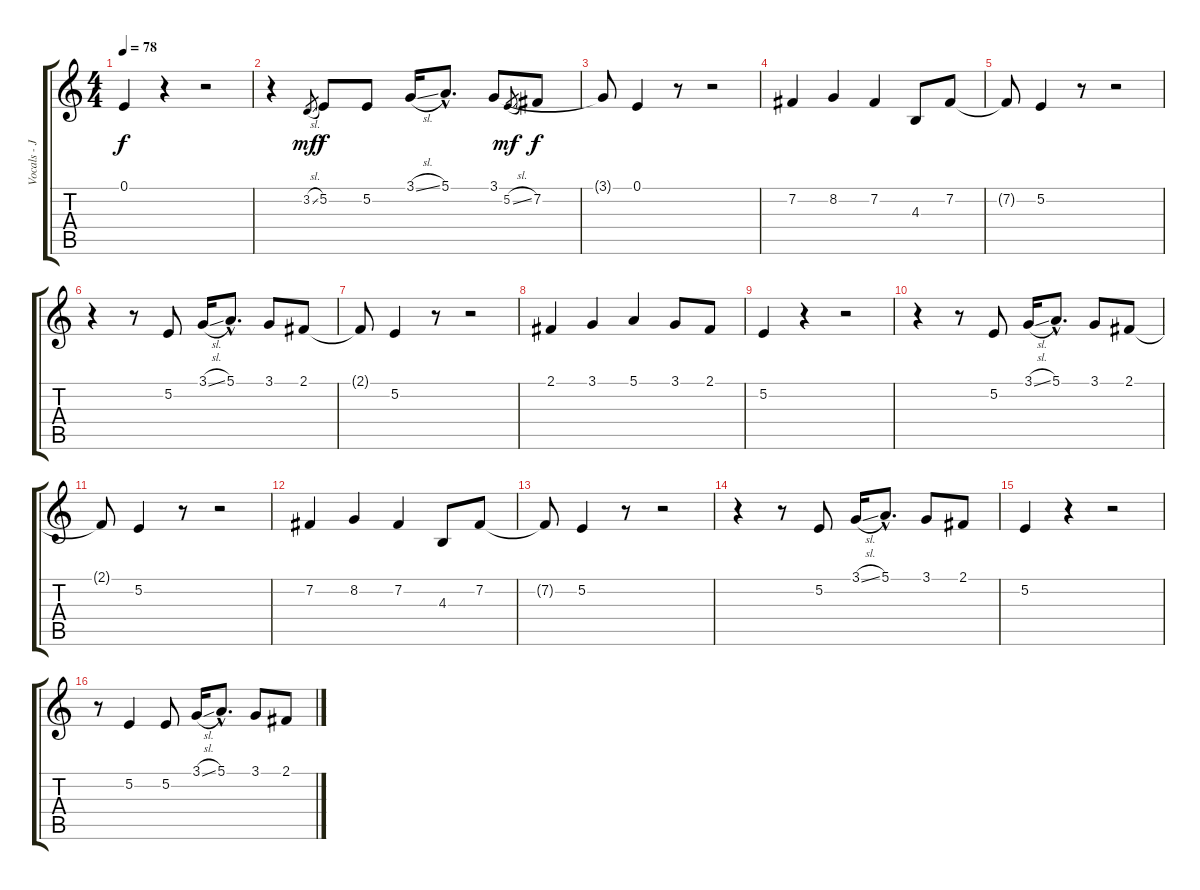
\track ("Vocals - Jeff Martin" "Vocals - J") {instrument ocarina}
\staff {score tabs}
\tuning (E4 B3 G3 D3 A2 E2) {hide}
\ts (4 4)
\tempo 78
\clef g2
\ks c
0.1.4{dy f} r.4 r.2 |
r.4 3.2{sl}.8{gr dy mf} 5.2.8{dy f} 5.2.8 3.1{sl}.16 5.1{hac}.8{d} 3.1.8 5.2{sl}.8{gr dy mf} 7.2.8{dy f} |
3.1{t}.8 0.1.4 r.8 r.2 |
7.2.4 8.2.4 7.2.4 4.3.8 7.2.8 |
7.2{t}.8 5.2.4 r.8 r.2 |
r.4 r.8 5.2.8 3.1{sl}.16 5.1{hac}.8{d} 3.1.8 2.1.8 |
2.1{t}.8 5.2.4 r.8 r.2 |
2.1.4 3.1.4 5.1.4 3.1.8 2.1.8 |
5.2.4 r.4 r.2 |
r.4 r.8 5.2.8 3.1{sl}.16 5.1{hac}.8{d} 3.1.8 2.1.8 |
2.1{t}.8 5.2.4 r.8 r.2 |
7.2.4 8.2.4 7.2.4 4.3.8 7.2.8 |
7.2{t}.8 5.2.4 r.8 r.2 |
r.4 r.8 5.2.8 3.1{sl}.16 5.1{hac}.8{d} 3.1.8 2.1.8 |
5.2.4 r.4 r.2 |
r.8 5.2.4 5.2.8 3.1{sl}.16 5.1{hac}.8{d} 3.1.8 2.1.8
